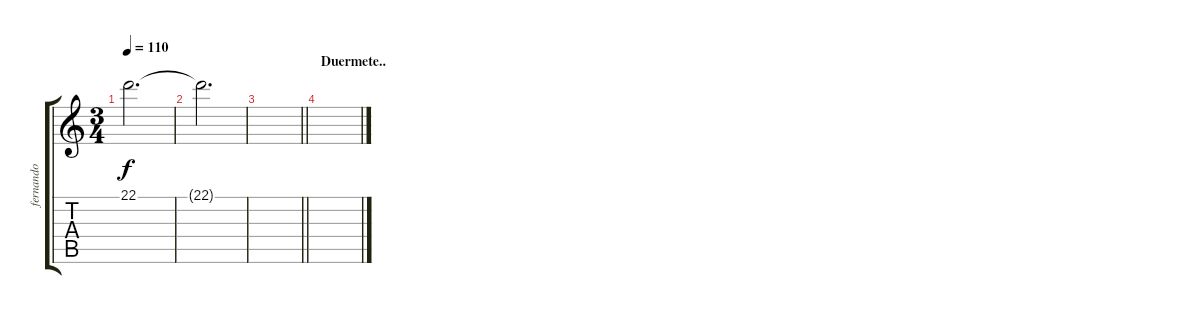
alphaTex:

\track ("fernando" "fernando") {instrument piccolo}
\staff {score tabs}
\tuning (E4 B3 G3 D3 A2 E2) {hide}
\ts (3 4)
\tempo 110
\clef g2
\ks c
22.1{t}.2{d dy f} |
22.1{t}.2{d} |
\barLineRight lightlight
|
\section ("" "Duermete..")
